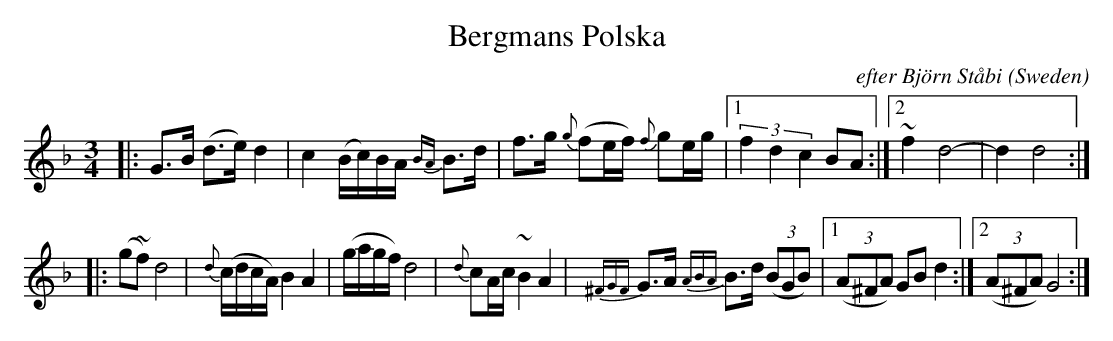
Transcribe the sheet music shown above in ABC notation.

X:1
T:Bergmans Polska
C:efter Björn Ståbi
M:3/4
O:Sweden
K:G dorian
|: G>B (d>e) d2 | c2 (B/c/)B/A/ {BA}B>d | \
f>g {g}(fe/f/) {f}ge/g/ |1 (3f2d2c2 BA :|2 ~f2 d4- | d2 d4 :|
|: (g~f) d4 | {d}(c/d/c/A/) B2 A2 | \
(g/a/g/f/) d4 | {d}cA/c/ ~B2 A2 | \
{^FGF}G>A {ABA}B>d ((3BGB) |1 ((3A^FA) GB d2 :|2 ((3A^FA) G4 :|
